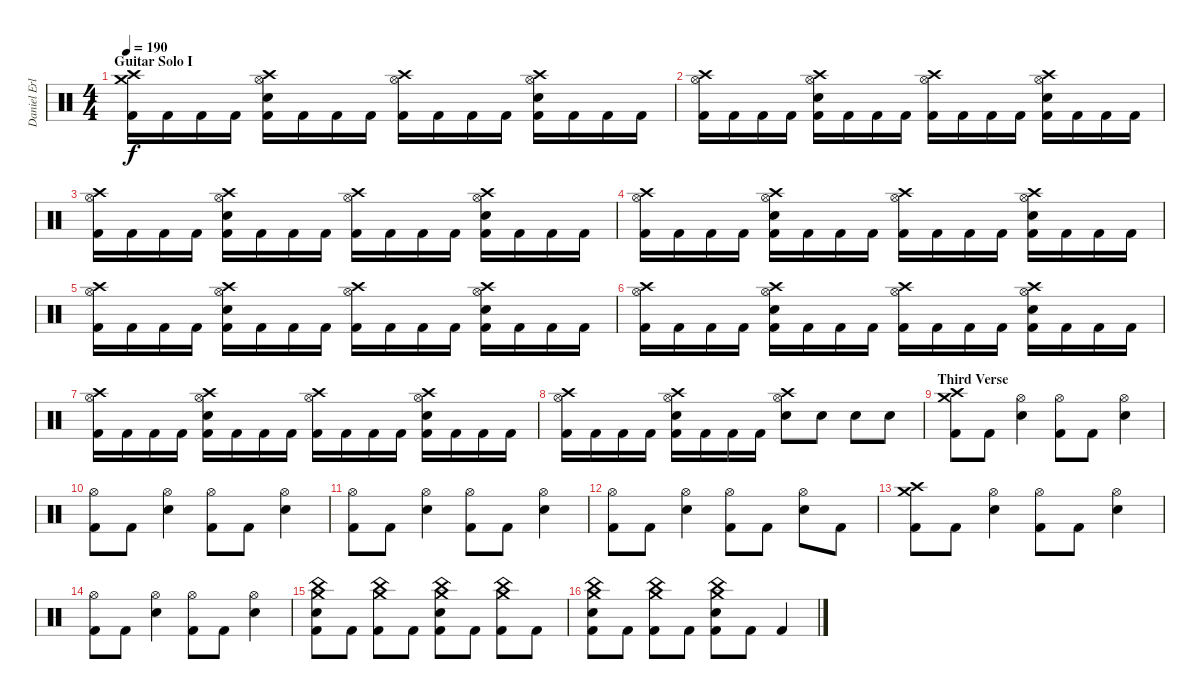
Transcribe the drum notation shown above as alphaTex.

\track ("Daniel Erlandson" "Daniel Erl") {instrument percussion}
\staff {score}
\articulation defaults
\ts (4 4)
\section ("" "Guitar Solo I")
\tempo 190
\clef neutral
\ks c
("Crash medium (hit)" "Crash high (hit)" "Kick (hit) 2").16{dy f} "Kick (hit) 2".16 "Kick (hit) 2".16 "Kick (hit) 2".16 ("Crash high (hit)" "Hi-Hat (open)" "Electric Snare (hit)" "Kick (hit) 2").16 "Kick (hit) 2".16 "Kick (hit) 2".16 "Kick (hit) 2".16 ("Crash high (hit)" "Hi-Hat (open)" "Kick (hit) 2").16 "Kick (hit) 2".16 "Kick (hit) 2".16 "Kick (hit) 2".16 ("Crash high (hit)" "Hi-Hat (open)" "Electric Snare (hit)" "Kick (hit) 2").16 "Kick (hit) 2".16 "Kick (hit) 2".16 "Kick (hit) 2".16 |
("Crash high (hit)" "Hi-Hat (open)" "Kick (hit) 2").16 "Kick (hit) 2".16 "Kick (hit) 2".16 "Kick (hit) 2".16 ("Crash high (hit)" "Hi-Hat (open)" "Electric Snare (hit)" "Kick (hit) 2").16 "Kick (hit) 2".16 "Kick (hit) 2".16 "Kick (hit) 2".16 ("Crash high (hit)" "Hi-Hat (open)" "Kick (hit) 2").16 "Kick (hit) 2".16 "Kick (hit) 2".16 "Kick (hit) 2".16 ("Crash high (hit)" "Hi-Hat (open)" "Electric Snare (hit)" "Kick (hit) 2").16 "Kick (hit) 2".16 "Kick (hit) 2".16 "Kick (hit) 2".16 |
("Crash high (hit)" "Hi-Hat (open)" "Kick (hit) 2").16 "Kick (hit) 2".16 "Kick (hit) 2".16 "Kick (hit) 2".16 ("Crash high (hit)" "Hi-Hat (open)" "Electric Snare (hit)" "Kick (hit) 2").16 "Kick (hit) 2".16 "Kick (hit) 2".16 "Kick (hit) 2".16 ("Crash high (hit)" "Hi-Hat (open)" "Kick (hit) 2").16 "Kick (hit) 2".16 "Kick (hit) 2".16 "Kick (hit) 2".16 ("Crash high (hit)" "Hi-Hat (open)" "Electric Snare (hit)" "Kick (hit) 2").16 "Kick (hit) 2".16 "Kick (hit) 2".16 "Kick (hit) 2".16 |
("Crash high (hit)" "Hi-Hat (open)" "Kick (hit) 2").16 "Kick (hit) 2".16 "Kick (hit) 2".16 "Kick (hit) 2".16 ("Crash high (hit)" "Hi-Hat (open)" "Electric Snare (hit)" "Kick (hit) 2").16 "Kick (hit) 2".16 "Kick (hit) 2".16 "Kick (hit) 2".16 ("Crash high (hit)" "Hi-Hat (open)" "Kick (hit) 2").16 "Kick (hit) 2".16 "Kick (hit) 2".16 "Kick (hit) 2".16 ("Crash high (hit)" "Hi-Hat (open)" "Electric Snare (hit)" "Kick (hit) 2").16 "Kick (hit) 2".16 "Kick (hit) 2".16 "Kick (hit) 2".16 |
("Crash high (hit)" "Hi-Hat (open)" "Kick (hit) 2").16 "Kick (hit) 2".16 "Kick (hit) 2".16 "Kick (hit) 2".16 ("Crash high (hit)" "Hi-Hat (open)" "Electric Snare (hit)" "Kick (hit) 2").16 "Kick (hit) 2".16 "Kick (hit) 2".16 "Kick (hit) 2".16 ("Crash high (hit)" "Hi-Hat (open)" "Kick (hit) 2").16 "Kick (hit) 2".16 "Kick (hit) 2".16 "Kick (hit) 2".16 ("Crash high (hit)" "Hi-Hat (open)" "Electric Snare (hit)" "Kick (hit) 2").16 "Kick (hit) 2".16 "Kick (hit) 2".16 "Kick (hit) 2".16 |
("Crash high (hit)" "Hi-Hat (open)" "Kick (hit) 2").16 "Kick (hit) 2".16 "Kick (hit) 2".16 "Kick (hit) 2".16 ("Crash high (hit)" "Hi-Hat (open)" "Electric Snare (hit)" "Kick (hit) 2").16 "Kick (hit) 2".16 "Kick (hit) 2".16 "Kick (hit) 2".16 ("Crash high (hit)" "Hi-Hat (open)" "Kick (hit) 2").16 "Kick (hit) 2".16 "Kick (hit) 2".16 "Kick (hit) 2".16 ("Crash high (hit)" "Hi-Hat (open)" "Electric Snare (hit)" "Kick (hit) 2").16 "Kick (hit) 2".16 "Kick (hit) 2".16 "Kick (hit) 2".16 |
("Crash high (hit)" "Hi-Hat (open)" "Kick (hit) 2").16 "Kick (hit) 2".16 "Kick (hit) 2".16 "Kick (hit) 2".16 ("Crash high (hit)" "Hi-Hat (open)" "Electric Snare (hit)" "Kick (hit) 2").16 "Kick (hit) 2".16 "Kick (hit) 2".16 "Kick (hit) 2".16 ("Crash high (hit)" "Hi-Hat (open)" "Kick (hit) 2").16 "Kick (hit) 2".16 "Kick (hit) 2".16 "Kick (hit) 2".16 ("Crash high (hit)" "Hi-Hat (open)" "Electric Snare (hit)" "Kick (hit) 2").16 "Kick (hit) 2".16 "Kick (hit) 2".16 "Kick (hit) 2".16 |
("Crash high (hit)" "Hi-Hat (open)" "Kick (hit) 2").16 "Kick (hit) 2".16 "Kick (hit) 2".16 "Kick (hit) 2".16 ("Crash high (hit)" "Hi-Hat (open)" "Electric Snare (hit)" "Kick (hit) 2").16 "Kick (hit) 2".16 "Kick (hit) 2".16 "Kick (hit) 2".16 ("Crash high (hit)" "Hi-Hat (open)" "Electric Snare (hit)").8 "Electric Snare (hit)".8 "Electric Snare (hit)".8 "Electric Snare (hit)".8 |
\section ("" "Third Verse")
("Crash medium (hit)" "Crash high (hit)" "Kick (hit) 2").8 "Kick (hit) 2".8 ("Hi-Hat (open)" "Electric Snare (hit)").4 ("Hi-Hat (open)" "Kick (hit) 2").8 "Kick (hit) 2".8 ("Hi-Hat (open)" "Electric Snare (hit)").4 |
("Hi-Hat (open)" "Kick (hit) 2").8 "Kick (hit) 2".8 ("Hi-Hat (open)" "Electric Snare (hit)").4 ("Hi-Hat (open)" "Kick (hit) 2").8 "Kick (hit) 2".8 ("Hi-Hat (open)" "Electric Snare (hit)").4 |
("Hi-Hat (open)" "Kick (hit) 2").8 "Kick (hit) 2".8 ("Hi-Hat (open)" "Electric Snare (hit)").4 ("Hi-Hat (open)" "Kick (hit) 2").8 "Kick (hit) 2".8 ("Hi-Hat (open)" "Electric Snare (hit)").4 |
("Hi-Hat (open)" "Kick (hit) 2").8 "Kick (hit) 2".8 ("Hi-Hat (open)" "Electric Snare (hit)").4 ("Hi-Hat (open)" "Kick (hit) 2").8 "Kick (hit) 2".8 ("Hi-Hat (open)" "Electric Snare (hit)").8 "Kick (hit) 2".8 |
("Crash medium (hit)" "Crash high (hit)" "Kick (hit) 2").8 "Kick (hit) 2".8 ("Hi-Hat (open)" "Electric Snare (hit)").4 ("Hi-Hat (open)" "Kick (hit) 2").8 "Kick (hit) 2".8 ("Hi-Hat (open)" "Electric Snare (hit)").4 |
("Hi-Hat (open)" "Kick (hit) 2").8 "Kick (hit) 2".8 ("Hi-Hat (open)" "Electric Snare (hit)").4 ("Hi-Hat (open)" "Kick (hit) 2").8 "Kick (hit) 2".8 ("Hi-Hat (open)" "Electric Snare (hit)").4 |
("Crash medium (hit)" "China (hit)" "Electric Snare (hit)" "Kick (hit) 2").8 "Kick (hit) 2".8 ("Crash medium (hit)" "China (hit)" "Kick (hit) 2").8 "Kick (hit) 2".8 ("Crash medium (hit)" "China (hit)" "Electric Snare (hit)" "Kick (hit) 2").8 "Kick (hit) 2".8 ("Crash medium (hit)" "China (hit)" "Kick (hit) 2").8 "Kick (hit) 2".8 |
("Crash medium (hit)" "China (hit)" "Electric Snare (hit)" "Kick (hit) 2").8 "Kick (hit) 2".8 ("Crash medium (hit)" "China (hit)" "Kick (hit) 2").8 "Kick (hit) 2".8 ("Crash medium (hit)" "China (hit)" "Electric Snare (hit)" "Kick (hit) 2").8 "Kick (hit) 2".8 "Kick (hit) 2".4
